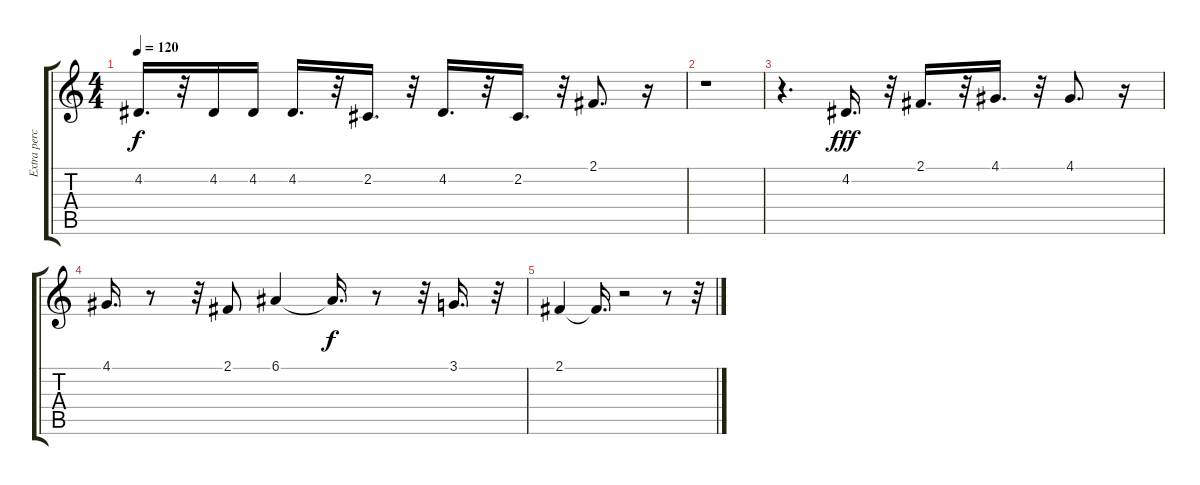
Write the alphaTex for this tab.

\track ("Extra percusion" "Extra perc") {instrument woodblock}
\staff {score tabs}
\tuning (E4 B3 G3 D3 A2 E2) {hide}
\ts (4 4)
\tempo 120
\clef g2
\ks c
4.2.16{d dy f} r.32 4.2.16 4.2.16 4.2.16{d} r.32 2.2.16{d} r.32 4.2.16{d} r.32 2.2.16{d} r.32 2.1.8{d} r.16 |
r.1 |
r.4{d} 4.2.16{d dy fff} r.32 2.1.16{d} r.32 4.1.16{d} r.32 4.1.8{d} r.16 |
4.1.16{d} r.8 r.32 2.1.8 6.1.4 6.1{t}.16{d dy f} r.8 r.32 3.1.16{d} r.32 |
2.1.4 2.1{t}.16{d} r.2 r.8 r.32
